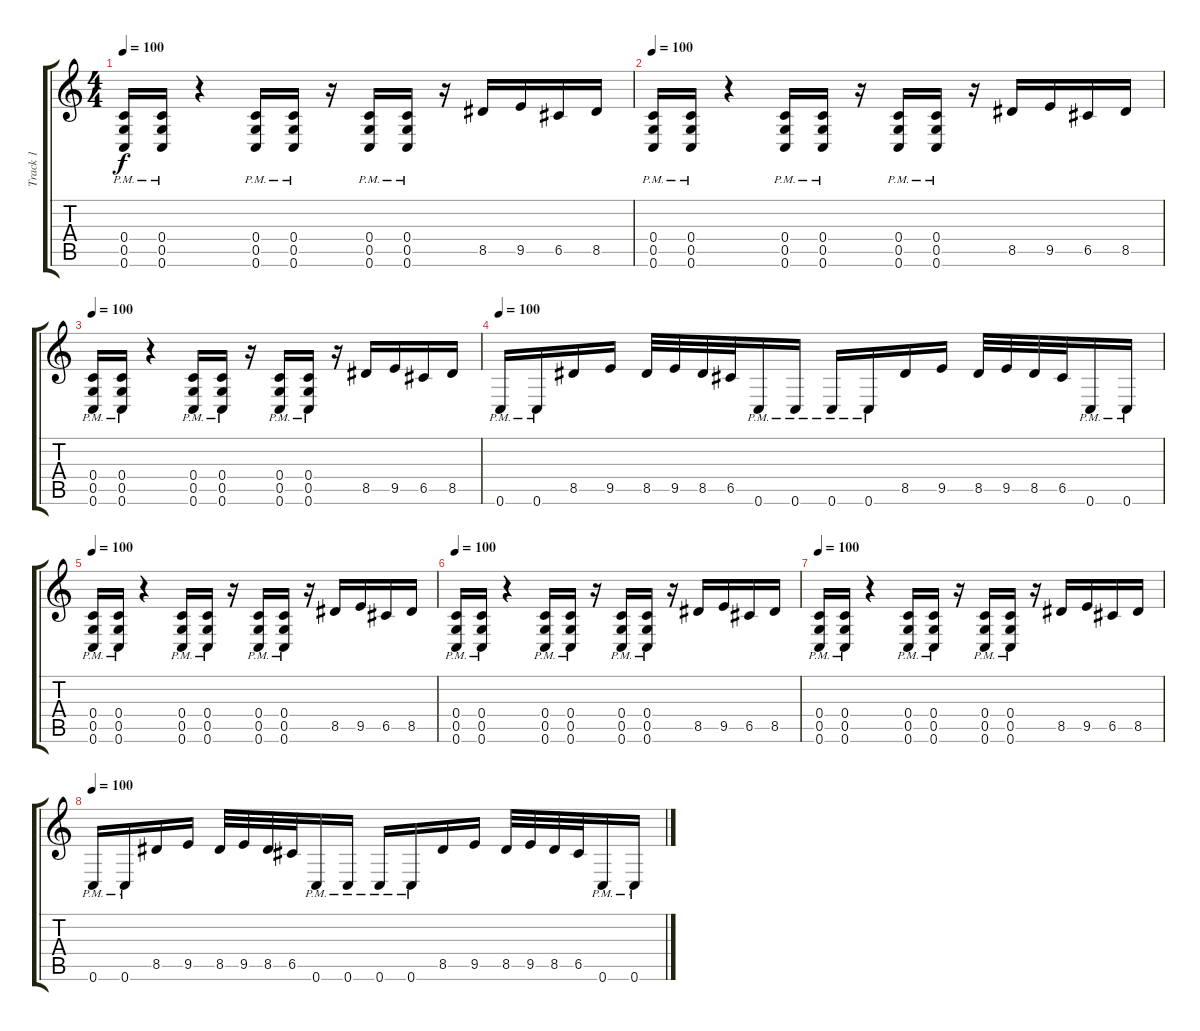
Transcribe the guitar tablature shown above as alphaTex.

\track ("Track 1" "Track 1") {instrument acousticguitarsteel}
\staff {score tabs}
\tuning (D4 A3 F3 C3 G2 C2) {hide}
\ts (4 4)
\tempo 100
\clef g2
\ks c
(0.4{pm} 0.5{pm} 0.6{pm}).16{dy f} (0.4{pm} 0.5{pm} 0.6{pm}).16 r.4 (0.4{pm} 0.5{pm} 0.6{pm}).16 (0.4{pm} 0.5{pm} 0.6{pm}).16 r.16 (0.4{pm} 0.5{pm} 0.6{pm}).16 (0.4{pm} 0.5{pm} 0.6{pm}).16 r.16 8.5.16 9.5.16 6.5.16 8.5.16 |
\tempo 100
(0.4{pm} 0.5{pm} 0.6{pm}).16 (0.4{pm} 0.5{pm} 0.6{pm}).16 r.4 (0.4{pm} 0.5{pm} 0.6{pm}).16 (0.4{pm} 0.5{pm} 0.6{pm}).16 r.16 (0.4{pm} 0.5{pm} 0.6{pm}).16 (0.4{pm} 0.5{pm} 0.6{pm}).16 r.16 8.5.16 9.5.16 6.5.16 8.5.16 |
\tempo 100
(0.4{pm} 0.5{pm} 0.6{pm}).16 (0.4{pm} 0.5{pm} 0.6{pm}).16 r.4 (0.4{pm} 0.5{pm} 0.6{pm}).16 (0.4{pm} 0.5{pm} 0.6{pm}).16 r.16 (0.4{pm} 0.5{pm} 0.6{pm}).16 (0.4{pm} 0.5{pm} 0.6{pm}).16 r.16 8.5.16 9.5.16 6.5.16 8.5.16 |
\tempo 100
0.6{pm}.16 0.6{pm}.16 8.5.16 9.5.16 8.5.32 9.5.32 8.5.32 6.5.32 0.6{pm}.16 0.6{pm}.16 0.6{pm}.16 0.6{pm}.16 8.5.16 9.5.16 8.5.32 9.5.32 8.5.32 6.5.32 0.6{pm}.16 0.6{pm}.16 |
\tempo 100
(0.4{pm} 0.5{pm} 0.6{pm}).16 (0.4{pm} 0.5{pm} 0.6{pm}).16 r.4 (0.4{pm} 0.5{pm} 0.6{pm}).16 (0.4{pm} 0.5{pm} 0.6{pm}).16 r.16 (0.4{pm} 0.5{pm} 0.6{pm}).16 (0.4{pm} 0.5{pm} 0.6{pm}).16 r.16 8.5.16 9.5.16 6.5.16 8.5.16 |
\tempo 100
(0.4{pm} 0.5{pm} 0.6{pm}).16 (0.4{pm} 0.5{pm} 0.6{pm}).16 r.4 (0.4{pm} 0.5{pm} 0.6{pm}).16 (0.4{pm} 0.5{pm} 0.6{pm}).16 r.16 (0.4{pm} 0.5{pm} 0.6{pm}).16 (0.4{pm} 0.5{pm} 0.6{pm}).16 r.16 8.5.16 9.5.16 6.5.16 8.5.16 |
\tempo 100
(0.4{pm} 0.5{pm} 0.6{pm}).16 (0.4{pm} 0.5{pm} 0.6{pm}).16 r.4 (0.4{pm} 0.5{pm} 0.6{pm}).16 (0.4{pm} 0.5{pm} 0.6{pm}).16 r.16 (0.4{pm} 0.5{pm} 0.6{pm}).16 (0.4{pm} 0.5{pm} 0.6{pm}).16 r.16 8.5.16 9.5.16 6.5.16 8.5.16 |
\tempo 100
0.6{pm}.16 0.6{pm}.16 8.5.16 9.5.16 8.5.32 9.5.32 8.5.32 6.5.32 0.6{pm}.16 0.6{pm}.16 0.6{pm}.16 0.6{pm}.16 8.5.16 9.5.16 8.5.32 9.5.32 8.5.32 6.5.32 0.6{pm}.16 0.6{pm}.16
